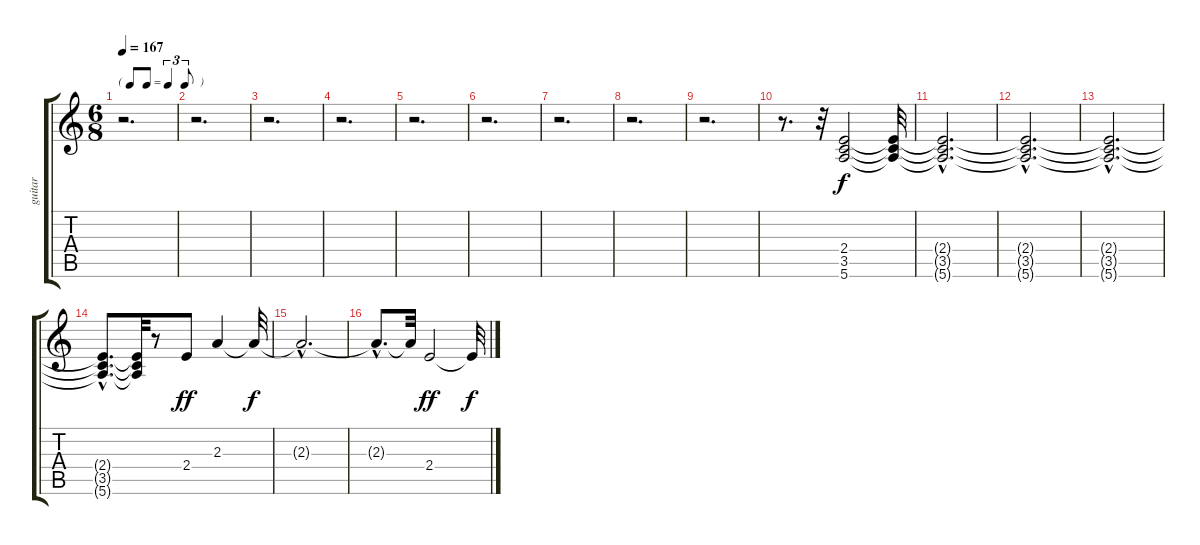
\track ("guitar" "guitar") {instrument distortionguitar}
\staff {score tabs}
\tuning (E4 B3 G3 D3 A2 E2) {hide}
\ts (6 8)
\tf triplet8th
\tempo 167
\clef g2
\ks c
r.2{d dy f} |
r.2{d} |
r.2{d} |
r.2{d} |
r.2{d} |
r.2{d} |
r.2{d} |
r.2{d} |
r.2{d} |
r.8{d} r.32 (2.4 3.5 5.6).2 (2.4{t} 3.5{t} 5.6{t}).32 |
(2.4{hac t} 3.5{hac t} 5.6{hac t}).2{d} |
(2.4{hac t} 3.5{hac t} 5.6{hac t}).2{d} |
(2.4{hac t} 3.5{hac t} 5.6{hac t}).2{d} |
(2.4{hac t} 3.5{hac t} 5.6{hac t}).8{d} (2.4{t} 3.5{t} 5.6{t}).32 r.8 2.4.8{dy ff} 2.3.4 2.3{t}.32{dy f} |
2.3{hac t}.2{d} |
2.3{hac t}.8{d} 2.3{t}.32 2.4.2{dy ff} 2.4{t}.32{dy f}
